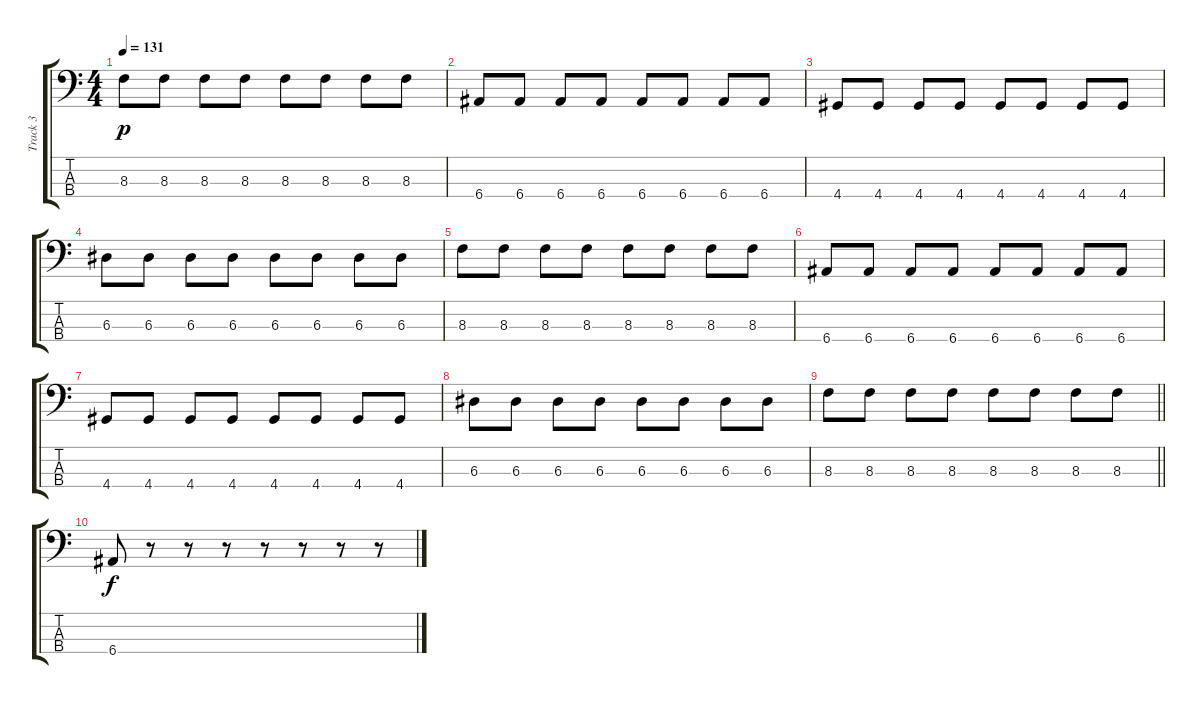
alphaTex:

\track ("Track 3" "Track 3") {instrument electricbassfinger}
\staff {score tabs}
\tuning (G2 D2 A1 E1) {hide}
\ts (4 4)
\tempo 131
\clef f4
\ks c
8.3.8{dy p} 8.3.8 8.3.8 8.3.8 8.3.8 8.3.8 8.3.8 8.3.8 |
6.4.8 6.4.8 6.4.8 6.4.8 6.4.8 6.4.8 6.4.8 6.4.8 |
4.4.8 4.4.8 4.4.8 4.4.8 4.4.8 4.4.8 4.4.8 4.4.8 |
6.3.8 6.3.8 6.3.8 6.3.8 6.3.8 6.3.8 6.3.8 6.3.8 |
8.3.8 8.3.8 8.3.8 8.3.8 8.3.8 8.3.8 8.3.8 8.3.8 |
6.4.8 6.4.8 6.4.8 6.4.8 6.4.8 6.4.8 6.4.8 6.4.8 |
4.4.8 4.4.8 4.4.8 4.4.8 4.4.8 4.4.8 4.4.8 4.4.8 |
6.3.8 6.3.8 6.3.8 6.3.8 6.3.8 6.3.8 6.3.8 6.3.8 |
\barLineRight lightlight
8.3.8 8.3.8 8.3.8 8.3.8 8.3.8 8.3.8 8.3.8 8.3.8 |
6.4.8{dy f} r.8 r.8 r.8 r.8 r.8 r.8 r.8
